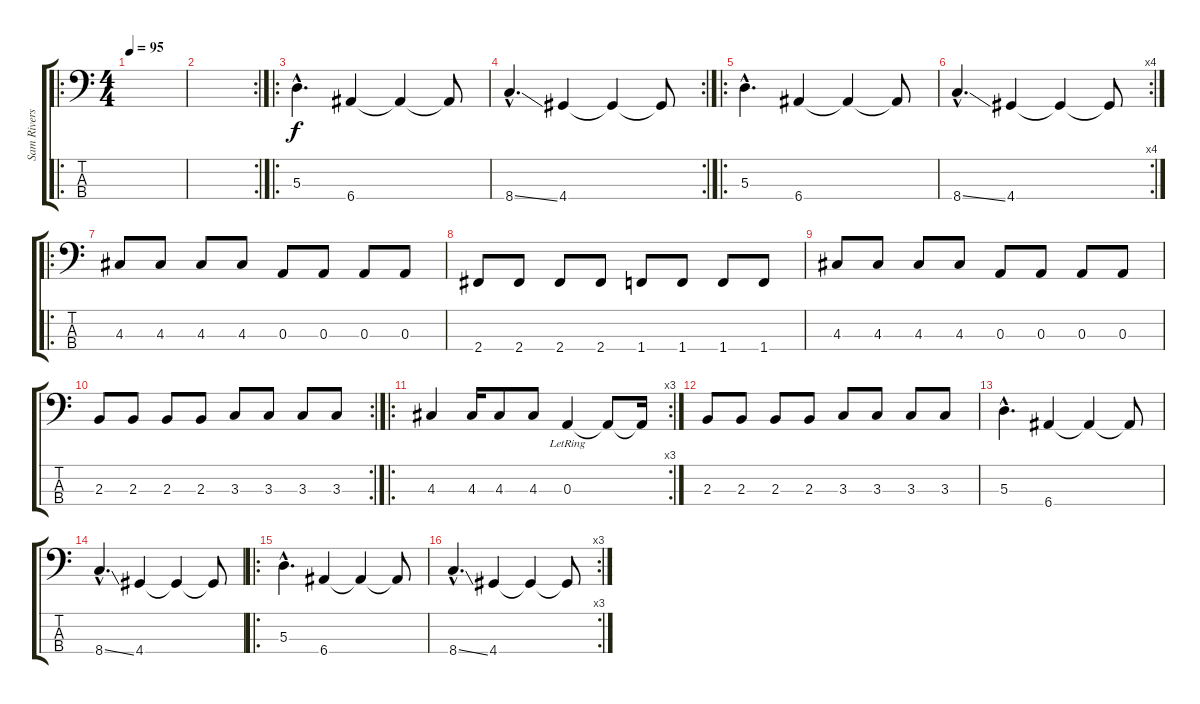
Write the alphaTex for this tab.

\track ("Sam Rivers" "Sam Rivers") {instrument electricbassfinger}
\staff {score tabs}
\tuning (G2 D2 A1 E1) {hide}
\ro
\ts (4 4)
\tempo 95
\clef f4
\ks c
|
\rc 2
|
\ro
5.3{hac}.4{d} 6.4.4 6.4{t}.4 6.4{t}.8 |
\rc 2
8.4{ss hac}.4{d} 4.4.4 4.4{t}.4 4.4{t}.8 |
\ro
5.3{hac}.4{d} 6.4.4 6.4{t}.4 6.4{t}.8 |
\rc 4
8.4{ss hac}.4{d} 4.4.4 4.4{t}.4 4.4{t}.8 |
\ro
4.3.8 4.3.8 4.3.8 4.3.8 0.3.8 0.3.8 0.3.8 0.3.8 |
2.4.8 2.4.8 2.4.8 2.4.8 1.4.8 1.4.8 1.4.8 1.4.8 |
4.3.8 4.3.8 4.3.8 4.3.8 0.3.8 0.3.8 0.3.8 0.3.8 |
\rc 2
2.3.8 2.3.8 2.3.8 2.3.8 3.3.8 3.3.8 3.3.8 3.3.8 |
\ro
\rc 3
4.3.4 4.3.16 4.3.8 4.3.8 0.3{lr}.4 0.3{t}.8 0.3{t}.16 |
2.3.8 2.3.8 2.3.8 2.3.8 3.3.8 3.3.8 3.3.8 3.3.8 |
5.3{hac}.4{d} 6.4.4 6.4{t}.4 6.4{t}.8 |
8.4{ss hac}.4{d} 4.4.4 4.4{t}.4 4.4{t}.8 |
\ro
5.3{hac}.4{d} 6.4.4 6.4{t}.4 6.4{t}.8 |
\rc 3
8.4{ss hac}.4{d} 4.4.4 4.4{t}.4 4.4{t}.8
